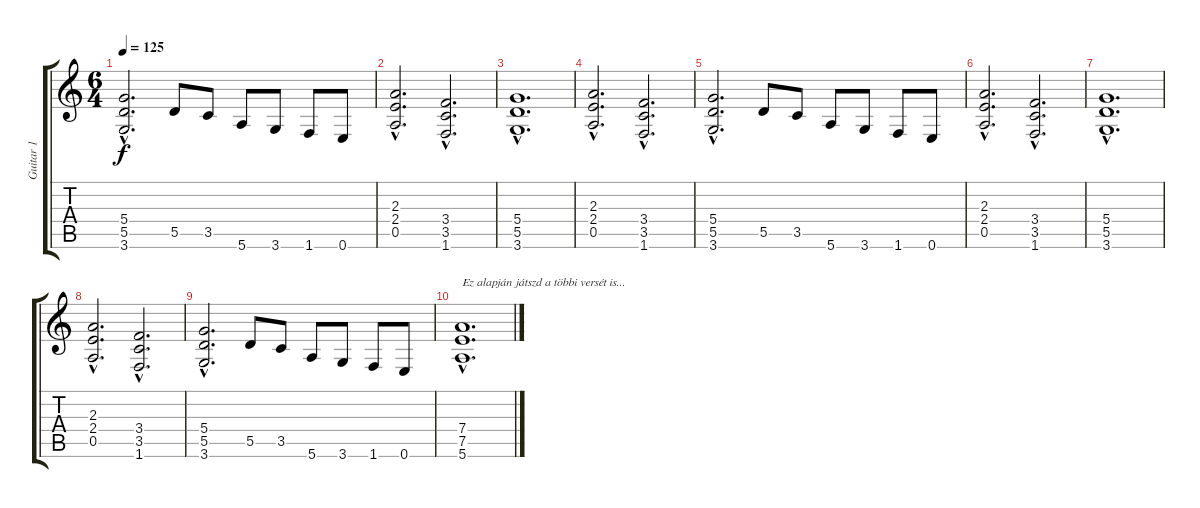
\track ("Guitar 1" "Guitar 1") {instrument distortionguitar}
\staff {score tabs}
\tuning (E4 B3 G3 D3 A2 E2) {hide}
\ts (6 4)
\tempo 125
\clef g2
\ks c
(5.4{hac} 5.5{hac} 3.6{hac}).2{d dy f} 5.5.8 3.5.8 5.6.8 3.6.8 1.6.8 0.6.8 |
(2.3{hac} 2.4{hac} 0.5{hac}).2{d} (3.4{hac} 3.5{hac} 1.6{hac}).2{d} |
(5.4{hac} 5.5{hac} 3.6{hac}).1{d} |
(2.3{hac} 2.4{hac} 0.5{hac}).2{d} (3.4{hac} 3.5{hac} 1.6{hac}).2{d} |
(5.4{hac} 5.5{hac} 3.6{hac}).2{d} 5.5.8 3.5.8 5.6.8 3.6.8 1.6.8 0.6.8 |
(2.3{hac} 2.4{hac} 0.5{hac}).2{d} (3.4{hac} 3.5{hac} 1.6{hac}).2{d} |
(5.4{hac} 5.5{hac} 3.6{hac}).1{d} |
(2.3{hac} 2.4{hac} 0.5{hac}).2{d} (3.4{hac} 3.5{hac} 1.6{hac}).2{d} |
(5.4{hac} 5.5{hac} 3.6{hac}).2{d} 5.5.8 3.5.8 5.6.8 3.6.8 1.6.8 0.6.8 |
(7.4{hac} 7.5{hac} 5.6{hac}).1{d txt "Ez alapján játszd a többi versét is..."}
